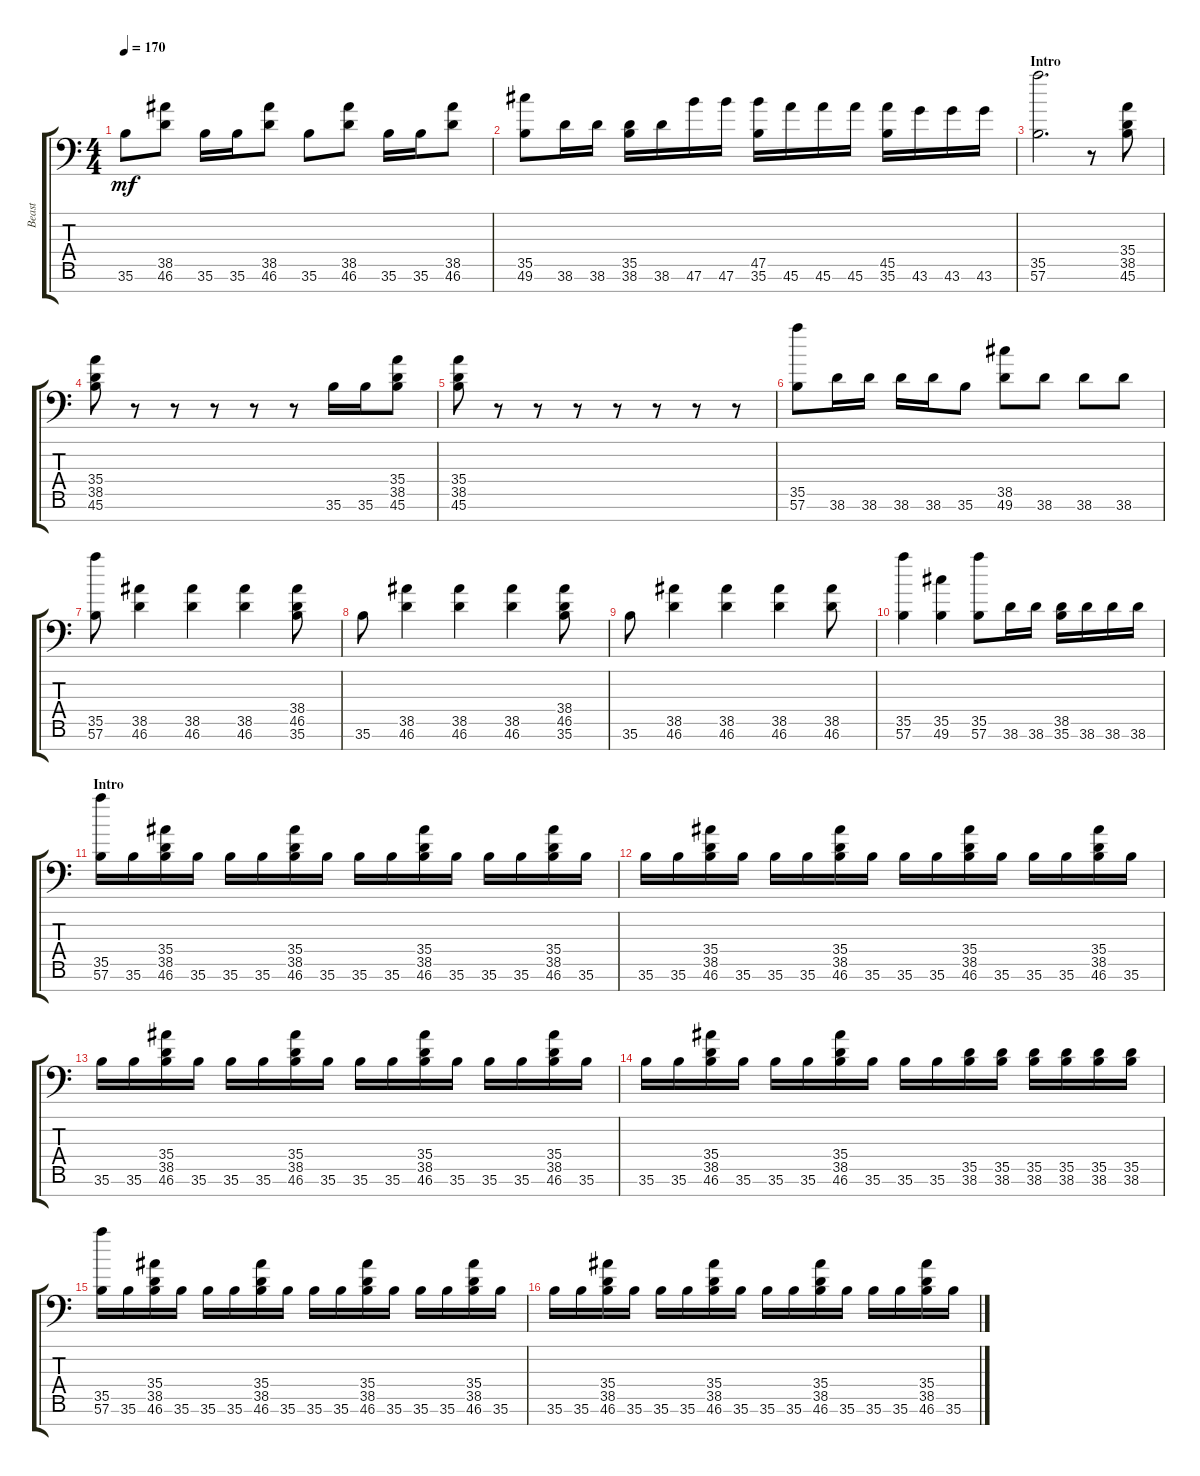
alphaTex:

\track ("Beast" "Beast") {instrument acousticgrandpiano}
\staff {score tabs}
\tuning (C-1 C-1 C-1 C-1 C-1 C-1 C-1) {hide}
\ts (4 4)
\tempo 170
\clef f4
\ks c
35.6.8{dy mf} (38.5 46.6).8 35.6.16 35.6.16 (38.5 46.6).8 35.6.8 (38.5 46.6).8 35.6.16 35.6.16 (38.5 46.6).8 |
(35.5 49.6).8 38.6.16 38.6.16 (35.5 38.6).16 38.6.16 47.6.16 47.6.16 (47.5 35.6).16 45.6.16 45.6.16 45.6.16 (45.5 35.6).16 43.6.16 43.6.16 43.6.16 |
\section ("" "Intro")
(35.5 57.6).2{d} r.8 (35.4 38.5 45.6).8 |
(35.4 38.5 45.6).8 r.8 r.8 r.8 r.8 r.8 35.6.16 35.6.16 (35.4 38.5 45.6).8 |
(35.4 38.5 45.6).8 r.8 r.8 r.8 r.8 r.8 r.8 r.8 |
(35.5 57.6).8 38.6.16 38.6.16 38.6.16 38.6.16 35.6.8 (38.5 49.6).8 38.6.8 38.6.8 38.6.8 |
(35.5 57.6).8 (38.5 46.6).4 (38.5 46.6).4 (38.5 46.6).4 (38.4 46.5 35.6).8 |
35.6.8 (38.5 46.6).4 (38.5 46.6).4 (38.5 46.6).4 (38.4 46.5 35.6).8 |
35.6.8 (38.5 46.6).4 (38.5 46.6).4 (38.5 46.6).4 (38.5 46.6).8 |
(35.5 57.6).4 (35.5 49.6).4 (35.5 57.6).8 38.6.16 38.6.16 (38.5 35.6).16 38.6.16 38.6.16 38.6.16 |
\section ("" "Intro")
(35.5 57.6).16 35.6.16 (35.4 38.5 46.6).16 35.6.16 35.6.16 35.6.16 (35.4 38.5 46.6).16 35.6.16 35.6.16 35.6.16 (35.4 38.5 46.6).16 35.6.16 35.6.16 35.6.16 (35.4 38.5 46.6).16 35.6.16 |
35.6.16 35.6.16 (35.4 38.5 46.6).16 35.6.16 35.6.16 35.6.16 (35.4 38.5 46.6).16 35.6.16 35.6.16 35.6.16 (35.4 38.5 46.6).16 35.6.16 35.6.16 35.6.16 (35.4 38.5 46.6).16 35.6.16 |
35.6.16 35.6.16 (35.4 38.5 46.6).16 35.6.16 35.6.16 35.6.16 (35.4 38.5 46.6).16 35.6.16 35.6.16 35.6.16 (35.4 38.5 46.6).16 35.6.16 35.6.16 35.6.16 (35.4 38.5 46.6).16 35.6.16 |
35.6.16 35.6.16 (35.4 38.5 46.6).16 35.6.16 35.6.16 35.6.16 (35.4 38.5 46.6).16 35.6.16 35.6.16 35.6.16 (35.5 38.6).16 (35.5 38.6).16 (35.5 38.6).16 (35.5 38.6).16 (35.5 38.6).16 (35.5 38.6).16 |
(35.5 57.6).16 35.6.16 (35.4 38.5 46.6).16 35.6.16 35.6.16 35.6.16 (35.4 38.5 46.6).16 35.6.16 35.6.16 35.6.16 (35.4 38.5 46.6).16 35.6.16 35.6.16 35.6.16 (35.4 38.5 46.6).16 35.6.16 |
35.6.16 35.6.16 (35.4 38.5 46.6).16 35.6.16 35.6.16 35.6.16 (35.4 38.5 46.6).16 35.6.16 35.6.16 35.6.16 (35.4 38.5 46.6).16 35.6.16 35.6.16 35.6.16 (35.4 38.5 46.6).16 35.6.16
